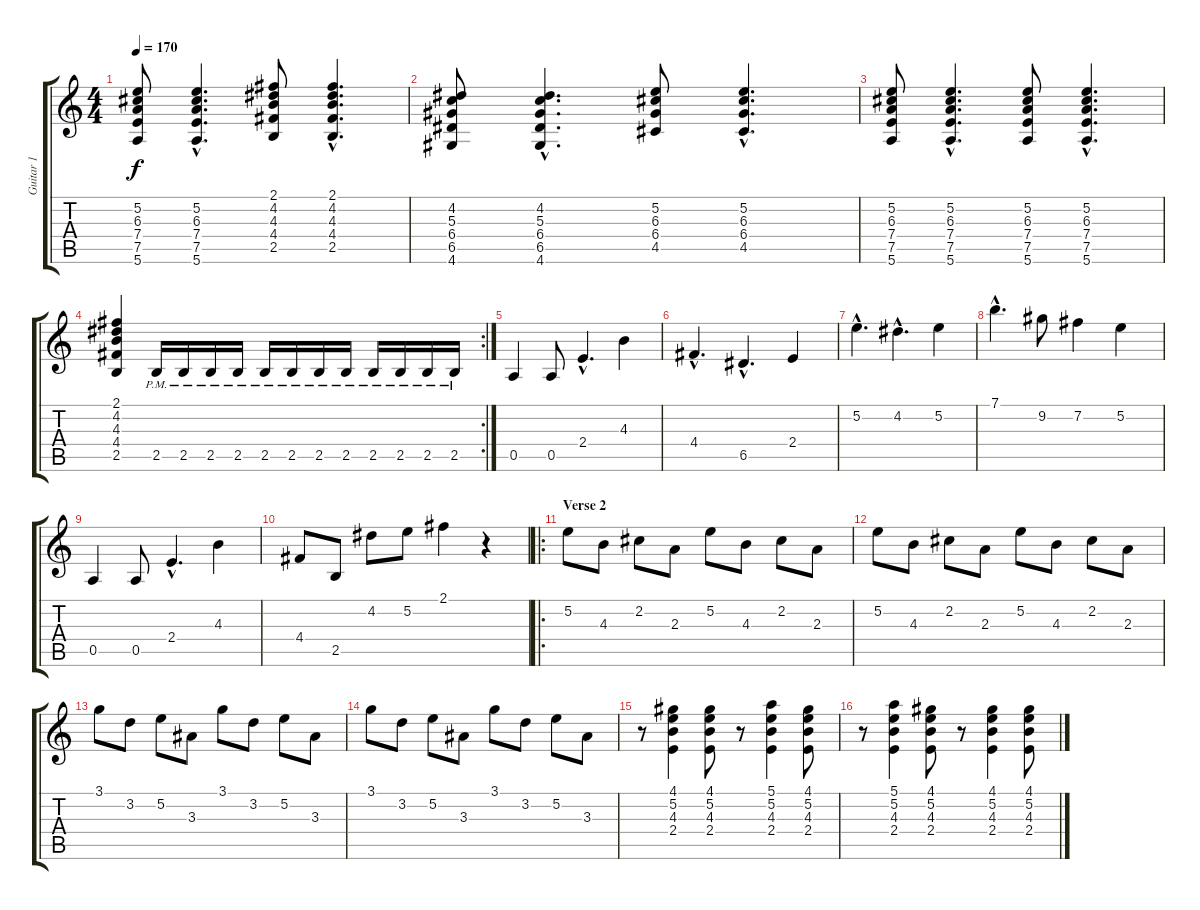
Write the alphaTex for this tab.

\track ("Guitar 1" "Guitar 1") {instrument distortionguitar}
\staff {score tabs}
\tuning (E4 B3 G3 D3 A2 E2) {hide}
\ts (4 4)
\tempo 170
\clef g2
\ks c
(5.2 6.3 7.4 7.5 5.6).8{dy f} (5.2{hac} 6.3{hac} 7.4{hac} 7.5{hac} 5.6{hac}).4{d} (2.1 4.2 4.3 4.4 2.5).8 (2.1{hac} 4.2{hac} 4.3{hac} 4.4{hac} 2.5{hac}).4{d} |
(4.2 5.3 6.4 6.5 4.6).8 (4.2{hac} 5.3{hac} 6.4{hac} 6.5{hac} 4.6{hac}).4{d} (5.2 6.3 6.4 4.5).8 (5.2{hac} 6.3{hac} 6.4{hac} 4.5{hac}).4{d} |
(5.2 6.3 7.4 7.5 5.6).8 (5.2{hac} 6.3{hac} 7.4{hac} 7.5{hac} 5.6{hac}).4{d} (5.2 6.3 7.4 7.5 5.6).8 (5.2{hac} 6.3{hac} 7.4{hac} 7.5{hac} 5.6{hac}).4{d} |
\rc 2
(2.1 4.2 4.3 4.4 2.5).4 2.5{pm}.16 2.5{pm}.16 2.5{pm}.16 2.5{pm}.16 2.5{pm}.16 2.5{pm}.16 2.5{pm}.16 2.5{pm}.16 2.5{pm}.16 2.5{pm}.16 2.5{pm}.16 2.5{pm}.16 |
0.5.4 0.5.8 2.4{hac}.4{d} 4.3.4 |
4.4{hac}.4{d} 6.5{hac}.4{d} 2.4.4 |
5.2{hac}.4{d} 4.2{hac}.4{d} 5.2.4 |
7.1{hac}.4{d} 9.2.8 7.2.4 5.2.4 |
0.5.4 0.5.8 2.4{hac}.4{d} 4.3.4 |
4.4.8 2.5.8 4.2.8 5.2.8 2.1.4 r.4 |
\ro
\section ("" "Verse 2")
5.2.8 4.3.8 2.2.8 2.3.8 5.2.8 4.3.8 2.2.8 2.3.8 |
5.2.8 4.3.8 2.2.8 2.3.8 5.2.8 4.3.8 2.2.8 2.3.8 |
3.1.8 3.2.8 5.2.8 3.3.8 3.1.8 3.2.8 5.2.8 3.3.8 |
3.1.8 3.2.8 5.2.8 3.3.8 3.1.8 3.2.8 5.2.8 3.3.8 |
r.8 (4.1 5.2 4.3 2.4).4 (4.1 5.2 4.3 2.4).8 r.8 (5.1 5.2 4.3 2.4).4 (4.1 5.2 4.3 2.4).8 |
r.8 (5.1 5.2 4.3 2.4).4 (4.1 5.2 4.3 2.4).8 r.8 (4.1 5.2 4.3 2.4).4 (4.1 5.2 4.3 2.4).8
